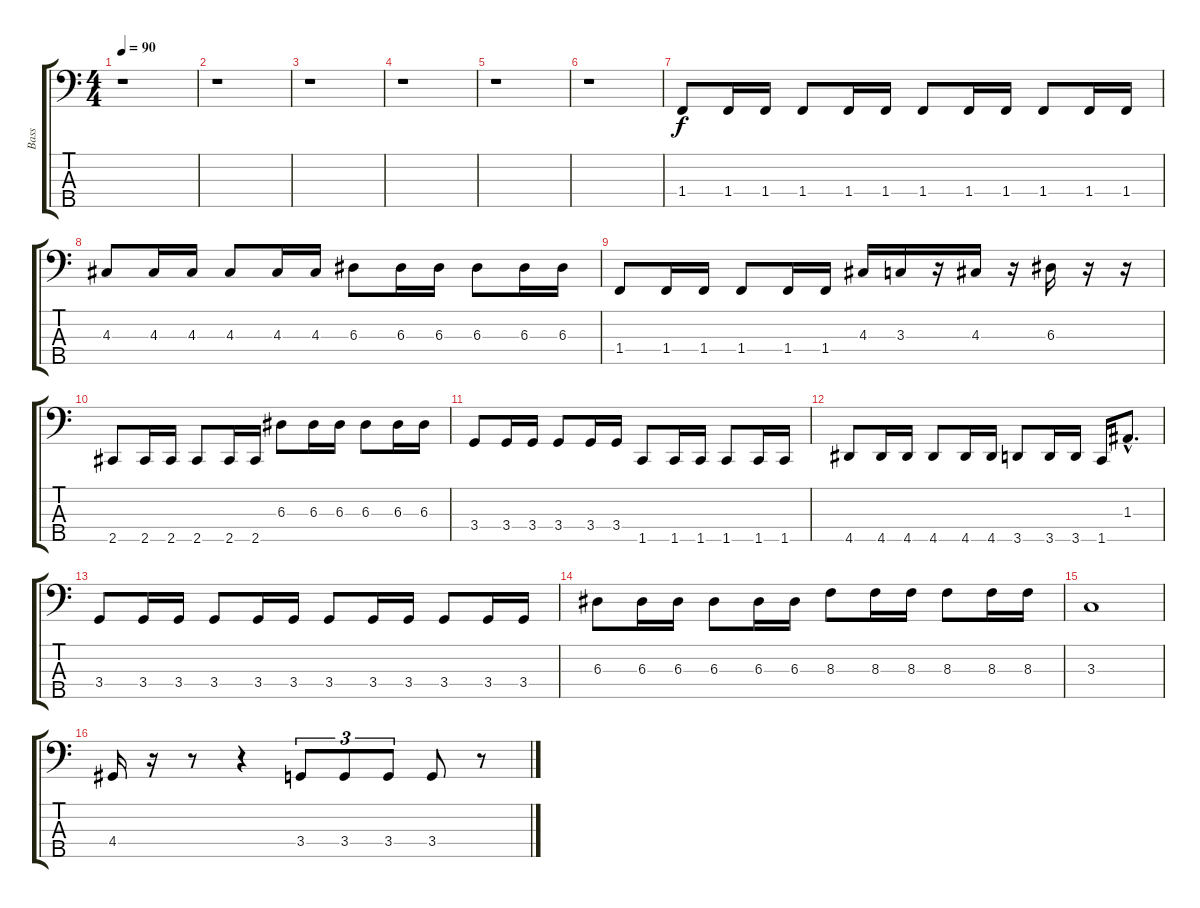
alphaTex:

\track ("Bass" "Bass") {instrument electricbasspick}
\staff {score tabs}
\tuning (G2 D2 A1 E1 B0) {hide}
\ts (4 4)
\tempo 90
\clef f4
\ks c
r.1{dy f} |
r.1 |
r.1 |
r.1 |
r.1 |
r.1 |
1.4.8 1.4.16 1.4.16 1.4.8 1.4.16 1.4.16 1.4.8 1.4.16 1.4.16 1.4.8 1.4.16 1.4.16 |
4.3.8 4.3.16 4.3.16 4.3.8 4.3.16 4.3.16 6.3.8 6.3.16 6.3.16 6.3.8 6.3.16 6.3.16 |
1.4.8 1.4.16 1.4.16 1.4.8 1.4.16 1.4.16 4.3.16 3.3.16 r.16 4.3.16 r.16 6.3.16 r.16 r.16 |
2.5.8 2.5.16 2.5.16 2.5.8 2.5.16 2.5.16 6.3.8 6.3.16 6.3.16 6.3.8 6.3.16 6.3.16 |
3.4.8 3.4.16 3.4.16 3.4.8 3.4.16 3.4.16 1.5.8 1.5.16 1.5.16 1.5.8 1.5.16 1.5.16 |
4.5.8 4.5.16 4.5.16 4.5.8 4.5.16 4.5.16 3.5.8 3.5.16 3.5.16 1.5.16 1.3{hac}.8{d} |
3.4.8 3.4.16 3.4.16 3.4.8 3.4.16 3.4.16 3.4.8 3.4.16 3.4.16 3.4.8 3.4.16 3.4.16 |
6.3.8 6.3.16 6.3.16 6.3.8 6.3.16 6.3.16 8.3.8 8.3.16 8.3.16 8.3.8 8.3.16 8.3.16 |
3.3.1 |
4.4.16 r.16 r.8 r.4 3.4.8{tu (3 2)} 3.4.8{tu (3 2)} 3.4.8{tu (3 2)} 3.4.8 r.8
